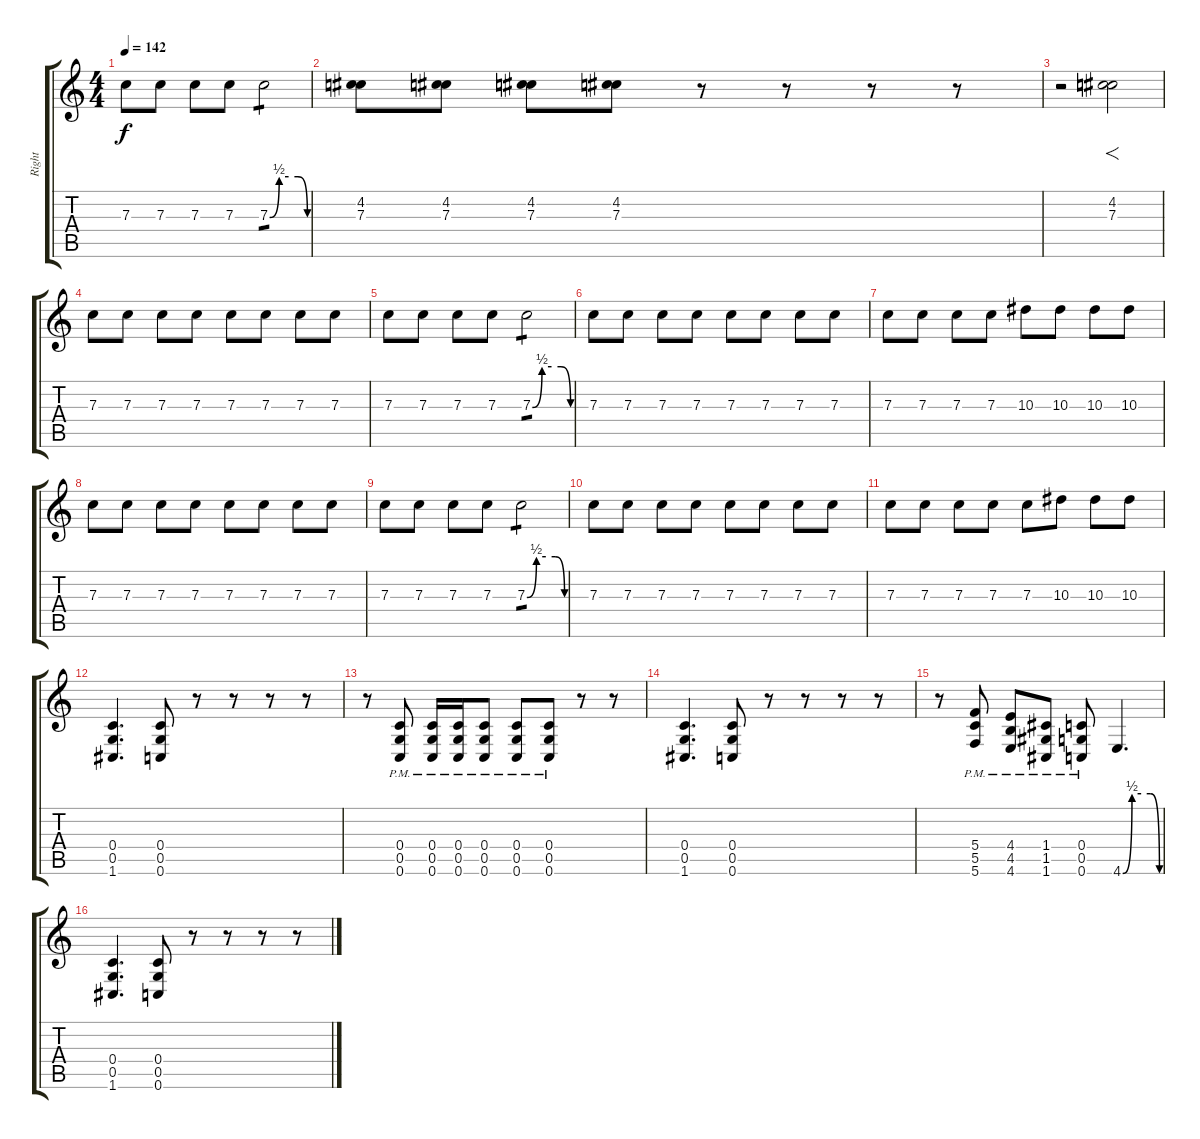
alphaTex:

\track ("Right" "Right") {instrument overdrivenguitar}
\staff {score tabs}
\tuning (D4 A3 F3 C3 G2 C2) {hide}
\ts (4 4)
\tempo 142
\clef g2
\ks c
7.3.8{dy f} 7.3.8 7.3.8 7.3.8 7.3{be (custom 0 0 15 2 30 2 45 2 60 0)}.2{tp 1} |
(4.2 7.3).8 (4.2 7.3).8 (4.2 7.3).8 (4.2 7.3).8 r.8 r.8 r.8 r.8 |
r.2 (4.2 7.3).2{f} |
7.3.8 7.3.8 7.3.8 7.3.8 7.3.8 7.3.8 7.3.8 7.3.8 |
7.3.8 7.3.8 7.3.8 7.3.8 7.3{be (custom 0 0 15 2 30 2 45 2 60 0)}.2{tp 1} |
7.3.8 7.3.8 7.3.8 7.3.8 7.3.8 7.3.8 7.3.8 7.3.8 |
7.3.8 7.3.8 7.3.8 7.3.8 10.3.8 10.3.8 10.3.8 10.3.8 |
7.3.8 7.3.8 7.3.8 7.3.8 7.3.8 7.3.8 7.3.8 7.3.8 |
7.3.8 7.3.8 7.3.8 7.3.8 7.3{be (custom 0 0 15 2 30 2 45 2 60 0)}.2{tp 1} |
7.3.8 7.3.8 7.3.8 7.3.8 7.3.8 7.3.8 7.3.8 7.3.8 |
7.3.8 7.3.8 7.3.8 7.3.8 7.3.8 10.3.8 10.3.8 10.3.8 |
(0.4 0.5 1.6).4{d} (0.4 0.5 0.6).8 r.8 r.8 r.8 r.8 |
r.8 (0.4{pm} 0.5{pm} 0.6{pm}).8 (0.4{pm} 0.5{pm} 0.6{pm}).16 (0.4{pm} 0.5{pm} 0.6{pm}).16 (0.4{pm} 0.5{pm} 0.6{pm}).8 (0.4{pm} 0.5{pm} 0.6{pm}).8 (0.4{pm} 0.5{pm} 0.6{pm}).8 r.8 r.8 |
(0.4 0.5 1.6).4{d} (0.4 0.5 0.6).8 r.8 r.8 r.8 r.8 |
r.8 (5.4{pm} 5.5{pm} 5.6{pm}).8 (4.4{pm} 4.5{pm} 4.6{pm}).8 (1.4{pm} 1.5{pm} 1.6{pm}).8 (0.4{pm} 0.5{pm} 0.6{pm}).8 4.6{be (custom 0 0 15 2 30 2 45 2 60 0)}.4{d} |
(0.4 0.5 1.6).4{d} (0.4 0.5 0.6).8 r.8 r.8 r.8 r.8
